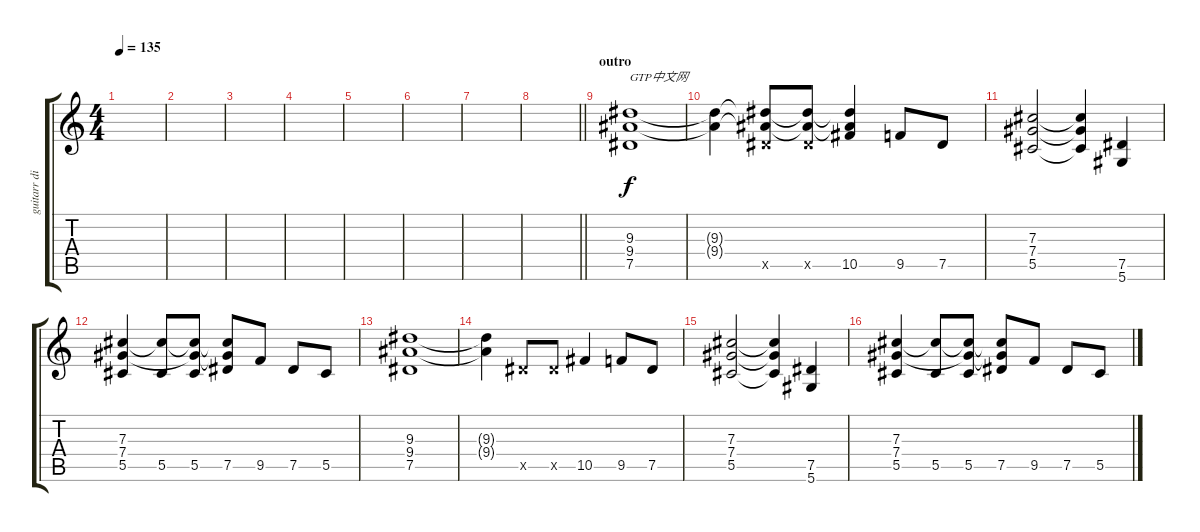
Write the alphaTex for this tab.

\track ("guitarr distorsion (1)" "guitarr di") {instrument overdrivenguitar}
\staff {score tabs}
\tuning (Eb4 Bb3 Gb3 Db3 Ab2 Eb2) {hide}
\ts (4 4)
\tempo 135
\clef g2
\ks c
|
|
|
|
|
|
|
\barLineRight lightlight
|
\section ("" "outro")
(9.3 9.4 7.5).1{txt "GTP中文网"} |
(9.3{t} 9.4{t}).4 (9.3{t} 9.4{t} 7.5{x}).8 (9.3{t} 9.4{t} 7.5{x}).8 (9.3{t} 9.4{t} 10.5).4 9.5.8 7.5.8 |
(7.3 7.4 5.5).2 (7.3{t} 7.4{t} 5.5{t}).4 (7.5 5.6).4 |
(7.3 7.4 5.5).4 (7.3{t} 5.5).8 (7.3{t} 7.4{t} 5.5).8 (7.3{t} 7.4{t} 7.5).8 9.5.8 7.5.8 5.5.8 |
(9.3 9.4 7.5).1 |
(9.3{t} 9.4{t}).4 7.5{x}.8 7.5{x}.8 10.5.4 9.5.8 7.5.8 |
(7.3 7.4 5.5).2 (7.3{t} 7.4{t} 5.5{t}).4 (7.5 5.6).4 |
(7.3 7.4 5.5).4 (7.3{t} 5.5).8 (7.3{t} 7.4{t} 5.5).8 (7.3{t} 7.4{t} 7.5).8 9.5.8 7.5.8 5.5.8
